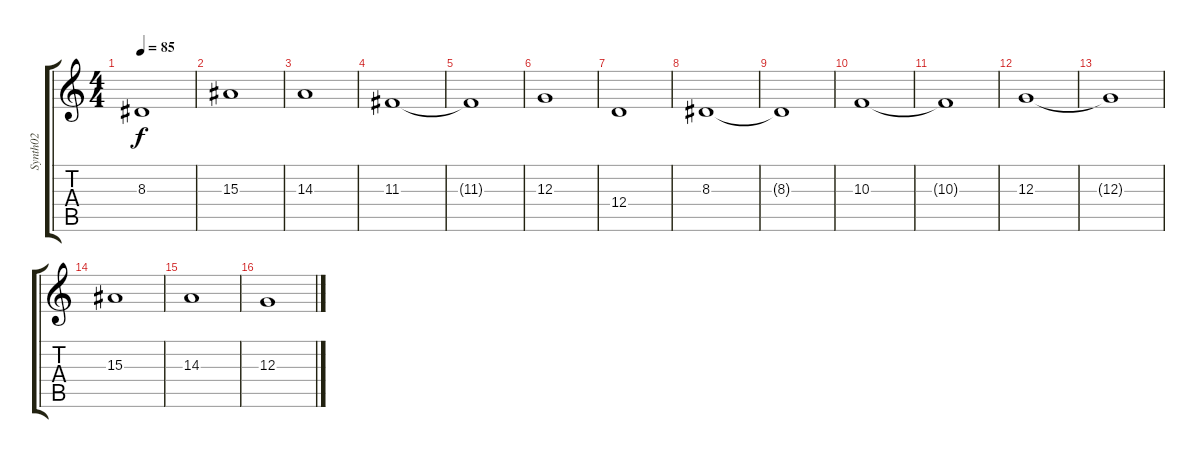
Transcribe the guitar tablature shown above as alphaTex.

\track ("Synth02" "Synth02") {instrument pad4choir}
\staff {score tabs}
\tuning (E4 B3 G3 D3 A2 D2) {hide}
\ts (4 4)
\tempo 85
\clef g2
\ks c
8.3{t}.1{dy f} |
15.3.1 |
14.3.1 |
11.3.1 |
11.3{t}.1 |
12.3.1 |
12.4.1 |
8.3.1 |
8.3{t}.1 |
10.3.1 |
10.3{t}.1 |
12.3.1 |
12.3{t}.1 |
15.3.1 |
14.3.1 |
12.3.1
